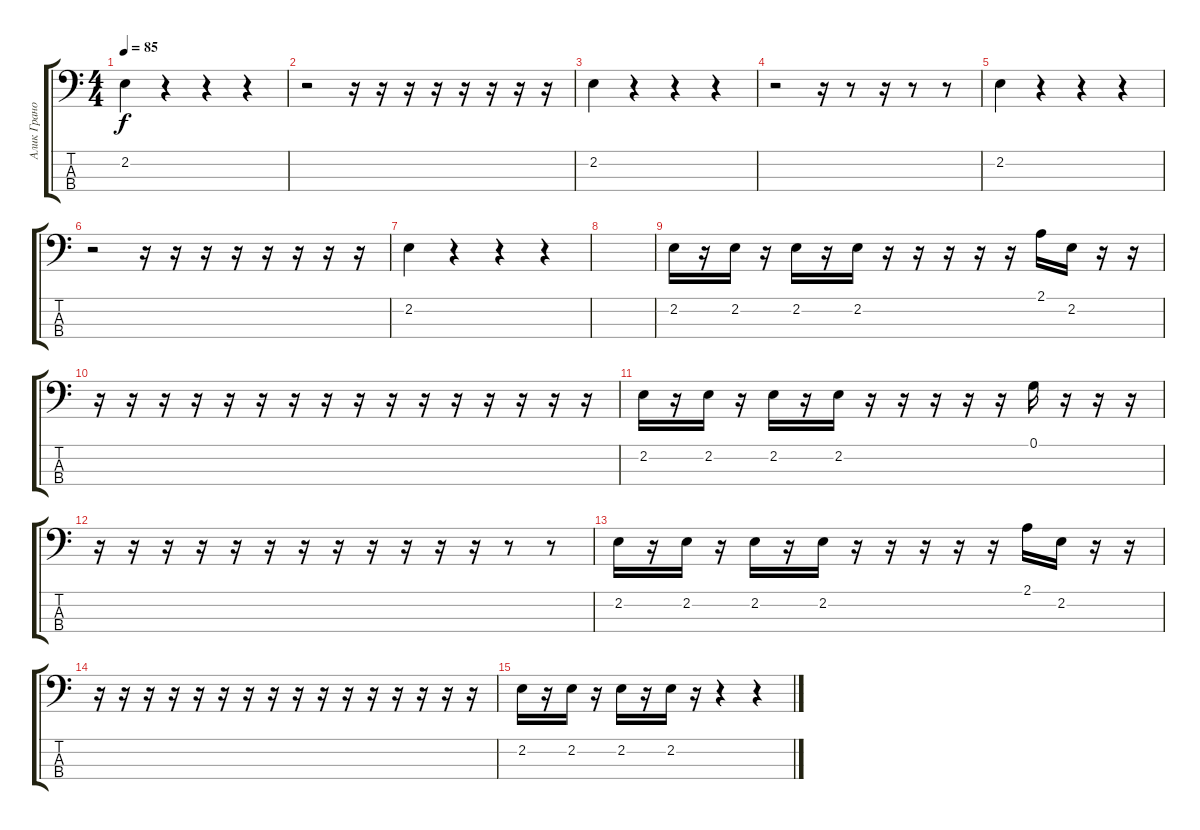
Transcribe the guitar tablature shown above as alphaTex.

\track ("Алик Грановский" "Алик Грано") {instrument electricbassfinger}
\staff {score tabs}
\tuning (G2 D2 A1 E1) {hide}
\ts (4 4)
\tempo 85
\clef f4
\ks c
2.2.4{dy f} r.4 r.4 r.4 |
r.2 r.16 r.16 r.16 r.16 r.16 r.16 r.16 r.16 |
2.2.4 r.4 r.4 r.4 |
r.2 r.16 r.8 r.16 r.8 r.8 |
2.2.4 r.4 r.4 r.4 |
r.2 r.16 r.16 r.16 r.16 r.16 r.16 r.16 r.16 |
2.2.4 r.4 r.4 r.4 |
|
2.2.16 r.16 2.2.16 r.16 2.2.16 r.16 2.2.16 r.16 r.16 r.16 r.16 r.16 2.1.16 2.2.16 r.16 r.16 |
r.16 r.16 r.16 r.16 r.16 r.16 r.16 r.16 r.16 r.16 r.16 r.16 r.16 r.16 r.16 r.16 |
2.2.16 r.16 2.2.16 r.16 2.2.16 r.16 2.2.16 r.16 r.16 r.16 r.16 r.16 0.1.16 r.16 r.16 r.16 |
r.16 r.16 r.16 r.16 r.16 r.16 r.16 r.16 r.16 r.16 r.16 r.16 r.8 r.8 |
2.2.16 r.16 2.2.16 r.16 2.2.16 r.16 2.2.16 r.16 r.16 r.16 r.16 r.16 2.1.16 2.2.16 r.16 r.16 |
r.16 r.16 r.16 r.16 r.16 r.16 r.16 r.16 r.16 r.16 r.16 r.16 r.16 r.16 r.16 r.16 |
2.2.16 r.16 2.2.16 r.16 2.2.16 r.16 2.2.16 r.16 r.4 r.4
